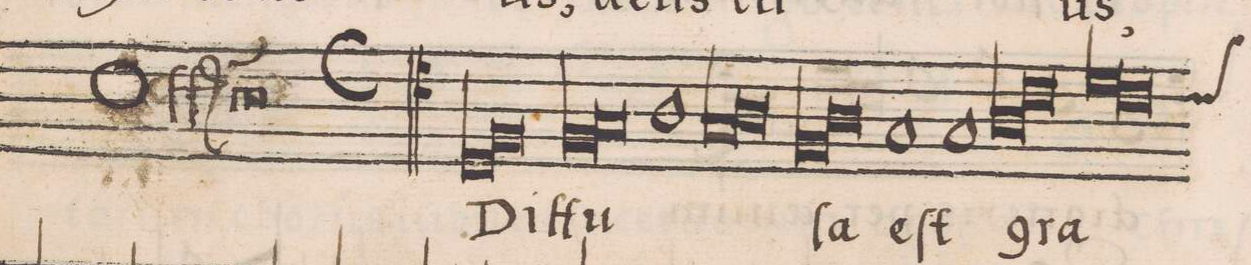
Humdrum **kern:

**kern	**text
*I"TENOR	*
*clefC4	*
*k[]	*
*met(c)	*
*M2/1	*
1D	Dif-
1F	.
*Xlig	*
=2	=2
*lig	*
1F	-fu-
1G	.
*Xlig	*
=3	=3
1A	.
*lig	*
1G	.
=4	=4
1A	.
*Xlig	*
*lig	*
1F	-ſa
=5	=5
1A	.
*Xlig	*
1G	eſt
=6	=6
1G	.
*lig	*
1A	gra-
=7	=7
1c	.
*Xlig	*
*lig	*
1d	.
=8	=8
*custos:c	*
1c	.
*Xlig	*
*lig	*
*-	*-
